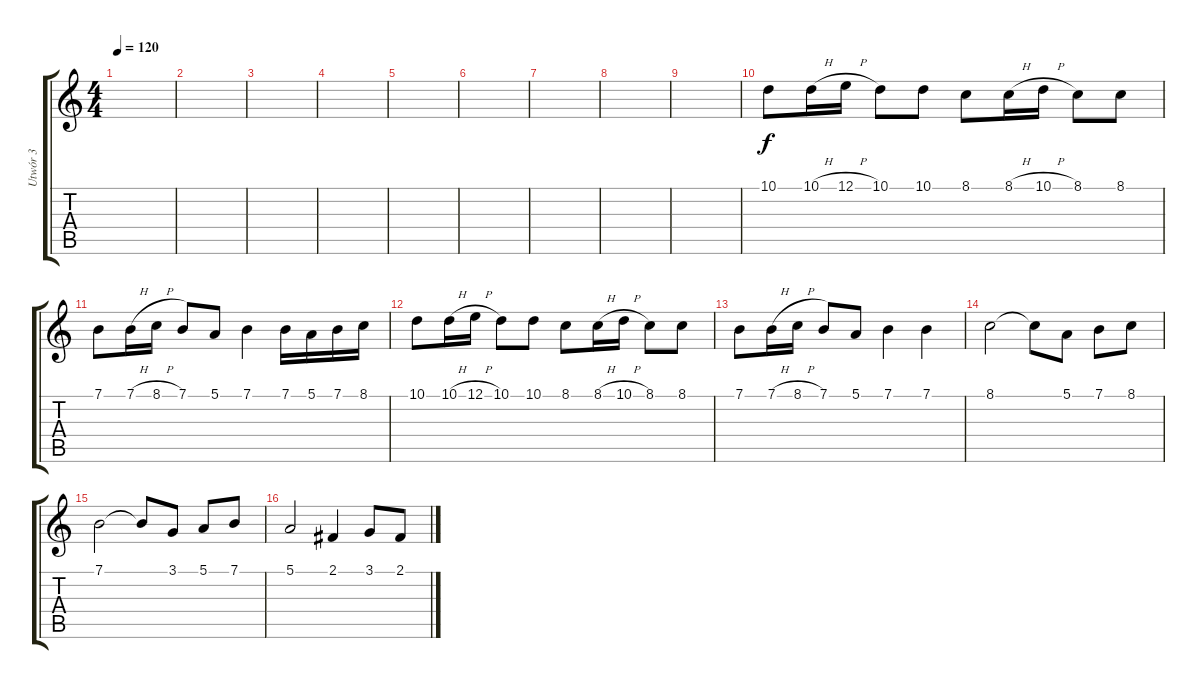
\track ("Utwór 3" "Utwór 3") {instrument panflute}
\staff {score tabs}
\tuning (E4 B3 G3 D3 A2 E2) {hide}
\ts (4 4)
\tempo 120
\clef g2
\ks c
|
|
|
|
|
|
|
|
|
10.1.8 10.1{h}.16 12.1{h}.16 10.1.8 10.1.8 8.1.8 8.1{h}.16 10.1{h}.16 8.1.8 8.1.8 |
7.1.8 7.1{h}.16 8.1{h}.16 7.1.8 5.1.8 7.1.4 7.1.16 5.1.16 7.1.16 8.1.16 |
10.1.8 10.1{h}.16 12.1{h}.16 10.1.8 10.1.8 8.1.8 8.1{h}.16 10.1{h}.16 8.1.8 8.1.8 |
7.1.8 7.1{h}.16 8.1{h}.16 7.1.8 5.1.8 7.1.4 7.1.4 |
8.1.2 8.1{t}.8 5.1.8 7.1.8 8.1.8 |
7.1.2 7.1{t}.8 3.1.8 5.1.8 7.1.8 |
5.1.2 2.1.4 3.1.8 2.1.8
